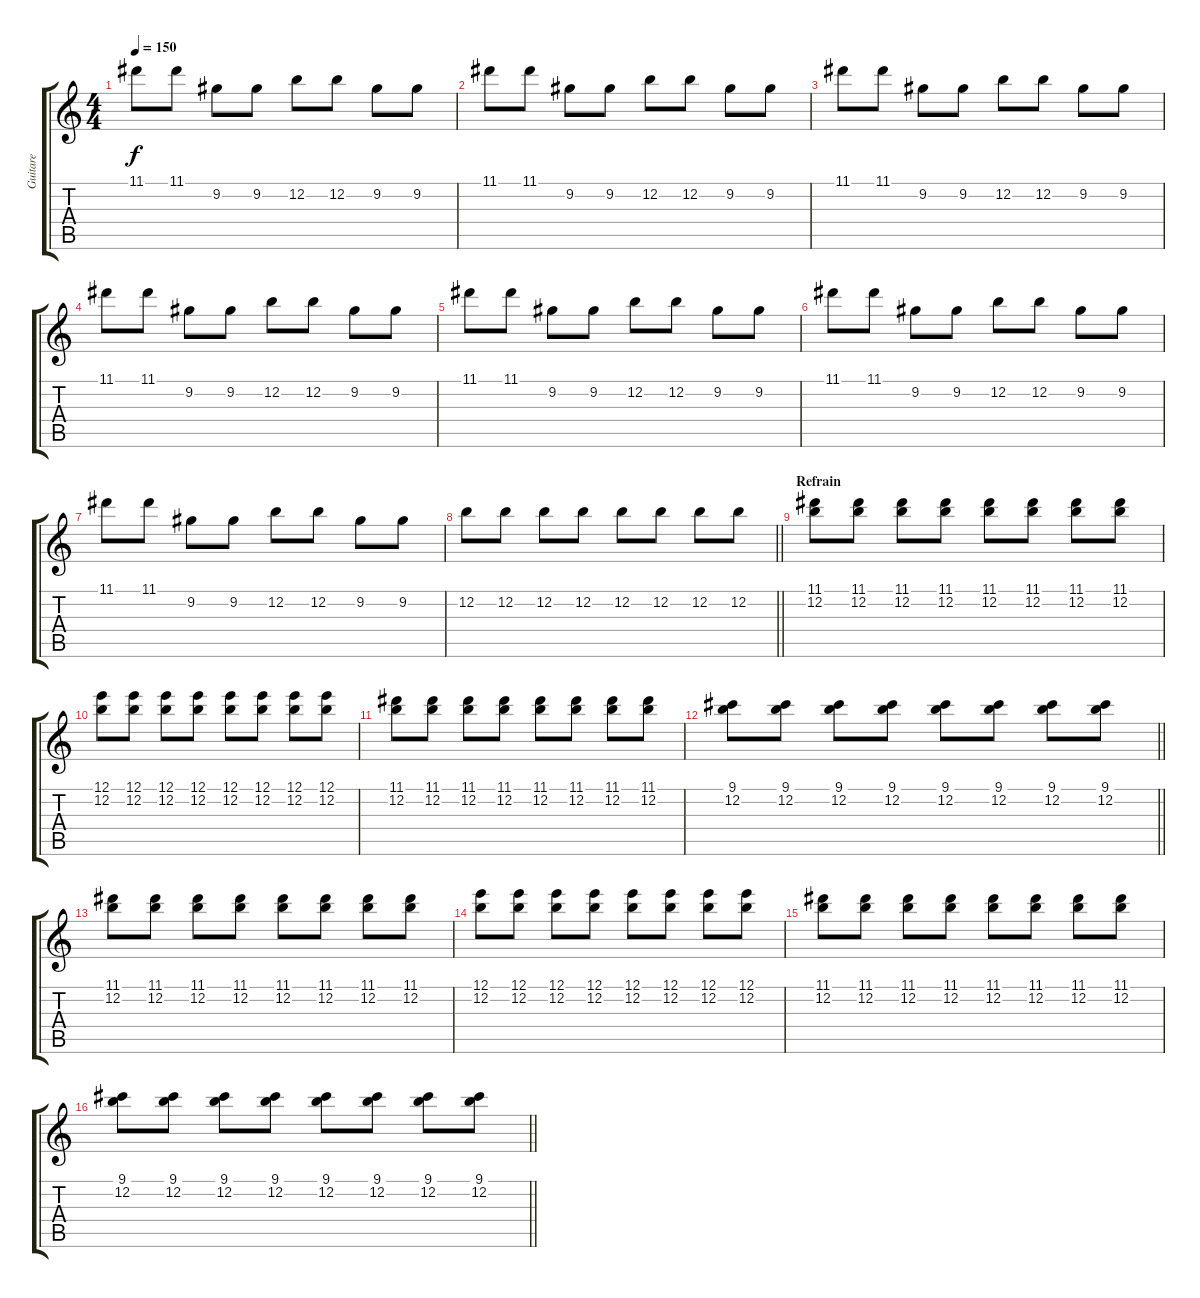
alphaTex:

\track ("Guitare" "Guitare") {instrument overdrivenguitar}
\staff {score tabs}
\tuning (E4 B3 G3 D3 A2 E2) {hide}
\ts (4 4)
\tempo 150
\clef g2
\ks c
11.1.8{dy f} 11.1.8 9.2.8 9.2.8 12.2.8 12.2.8 9.2.8 9.2.8 |
11.1.8 11.1.8 9.2.8 9.2.8 12.2.8 12.2.8 9.2.8 9.2.8 |
11.1.8 11.1.8 9.2.8 9.2.8 12.2.8 12.2.8 9.2.8 9.2.8 |
11.1.8 11.1.8 9.2.8 9.2.8 12.2.8 12.2.8 9.2.8 9.2.8 |
11.1.8 11.1.8 9.2.8 9.2.8 12.2.8 12.2.8 9.2.8 9.2.8 |
11.1.8 11.1.8 9.2.8 9.2.8 12.2.8 12.2.8 9.2.8 9.2.8 |
11.1.8 11.1.8 9.2.8 9.2.8 12.2.8 12.2.8 9.2.8 9.2.8 |
\barLineRight lightlight
12.2.8 12.2.8 12.2.8 12.2.8 12.2.8 12.2.8 12.2.8 12.2.8 |
\section ("" "Refrain")
(11.1 12.2).8 (11.1 12.2).8 (11.1 12.2).8 (11.1 12.2).8 (11.1 12.2).8 (11.1 12.2).8 (11.1 12.2).8 (11.1 12.2).8 |
(12.1 12.2).8 (12.1 12.2).8 (12.1 12.2).8 (12.1 12.2).8 (12.1 12.2).8 (12.1 12.2).8 (12.1 12.2).8 (12.1 12.2).8 |
(11.1 12.2).8 (11.1 12.2).8 (11.1 12.2).8 (11.1 12.2).8 (11.1 12.2).8 (11.1 12.2).8 (11.1 12.2).8 (11.1 12.2).8 |
\barLineRight lightlight
(9.1 12.2).8 (9.1 12.2).8 (9.1 12.2).8 (9.1 12.2).8 (9.1 12.2).8 (9.1 12.2).8 (9.1 12.2).8 (9.1 12.2).8 |
(11.1 12.2).8 (11.1 12.2).8 (11.1 12.2).8 (11.1 12.2).8 (11.1 12.2).8 (11.1 12.2).8 (11.1 12.2).8 (11.1 12.2).8 |
(12.1 12.2).8 (12.1 12.2).8 (12.1 12.2).8 (12.1 12.2).8 (12.1 12.2).8 (12.1 12.2).8 (12.1 12.2).8 (12.1 12.2).8 |
(11.1 12.2).8 (11.1 12.2).8 (11.1 12.2).8 (11.1 12.2).8 (11.1 12.2).8 (11.1 12.2).8 (11.1 12.2).8 (11.1 12.2).8 |
\barLineRight lightlight
(9.1 12.2).8 (9.1 12.2).8 (9.1 12.2).8 (9.1 12.2).8 (9.1 12.2).8 (9.1 12.2).8 (9.1 12.2).8 (9.1 12.2).8
